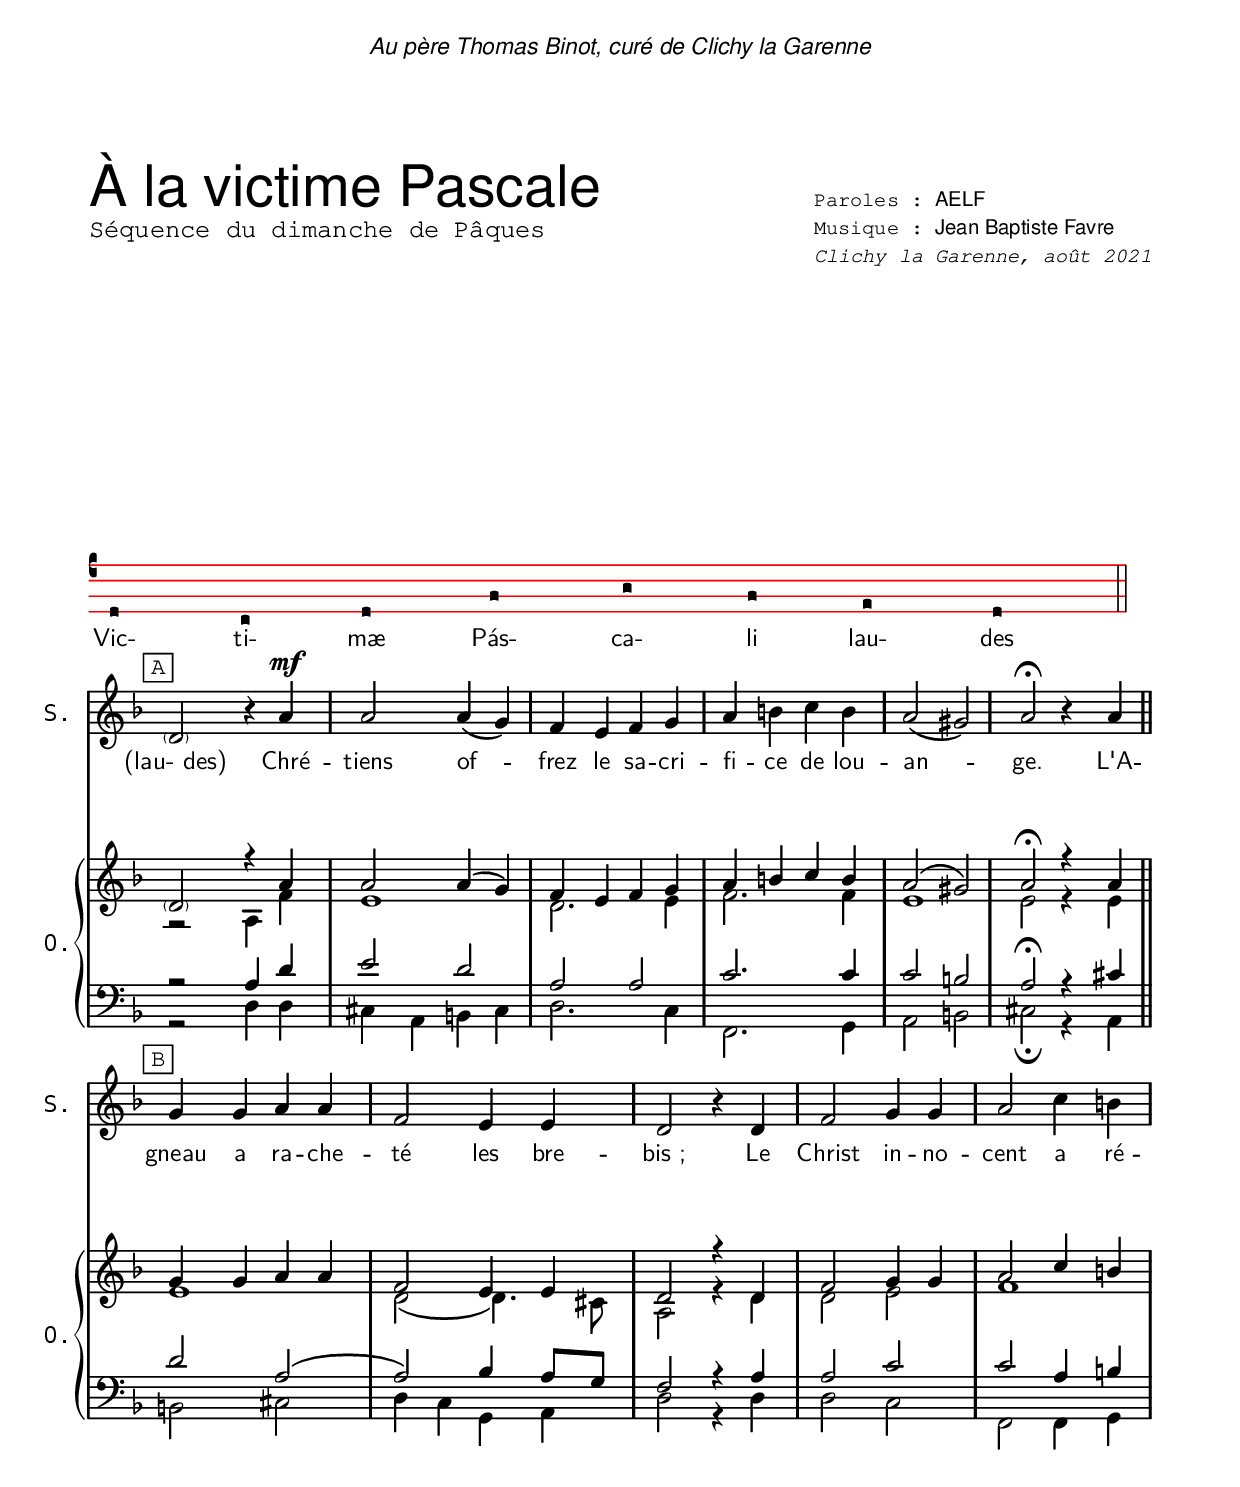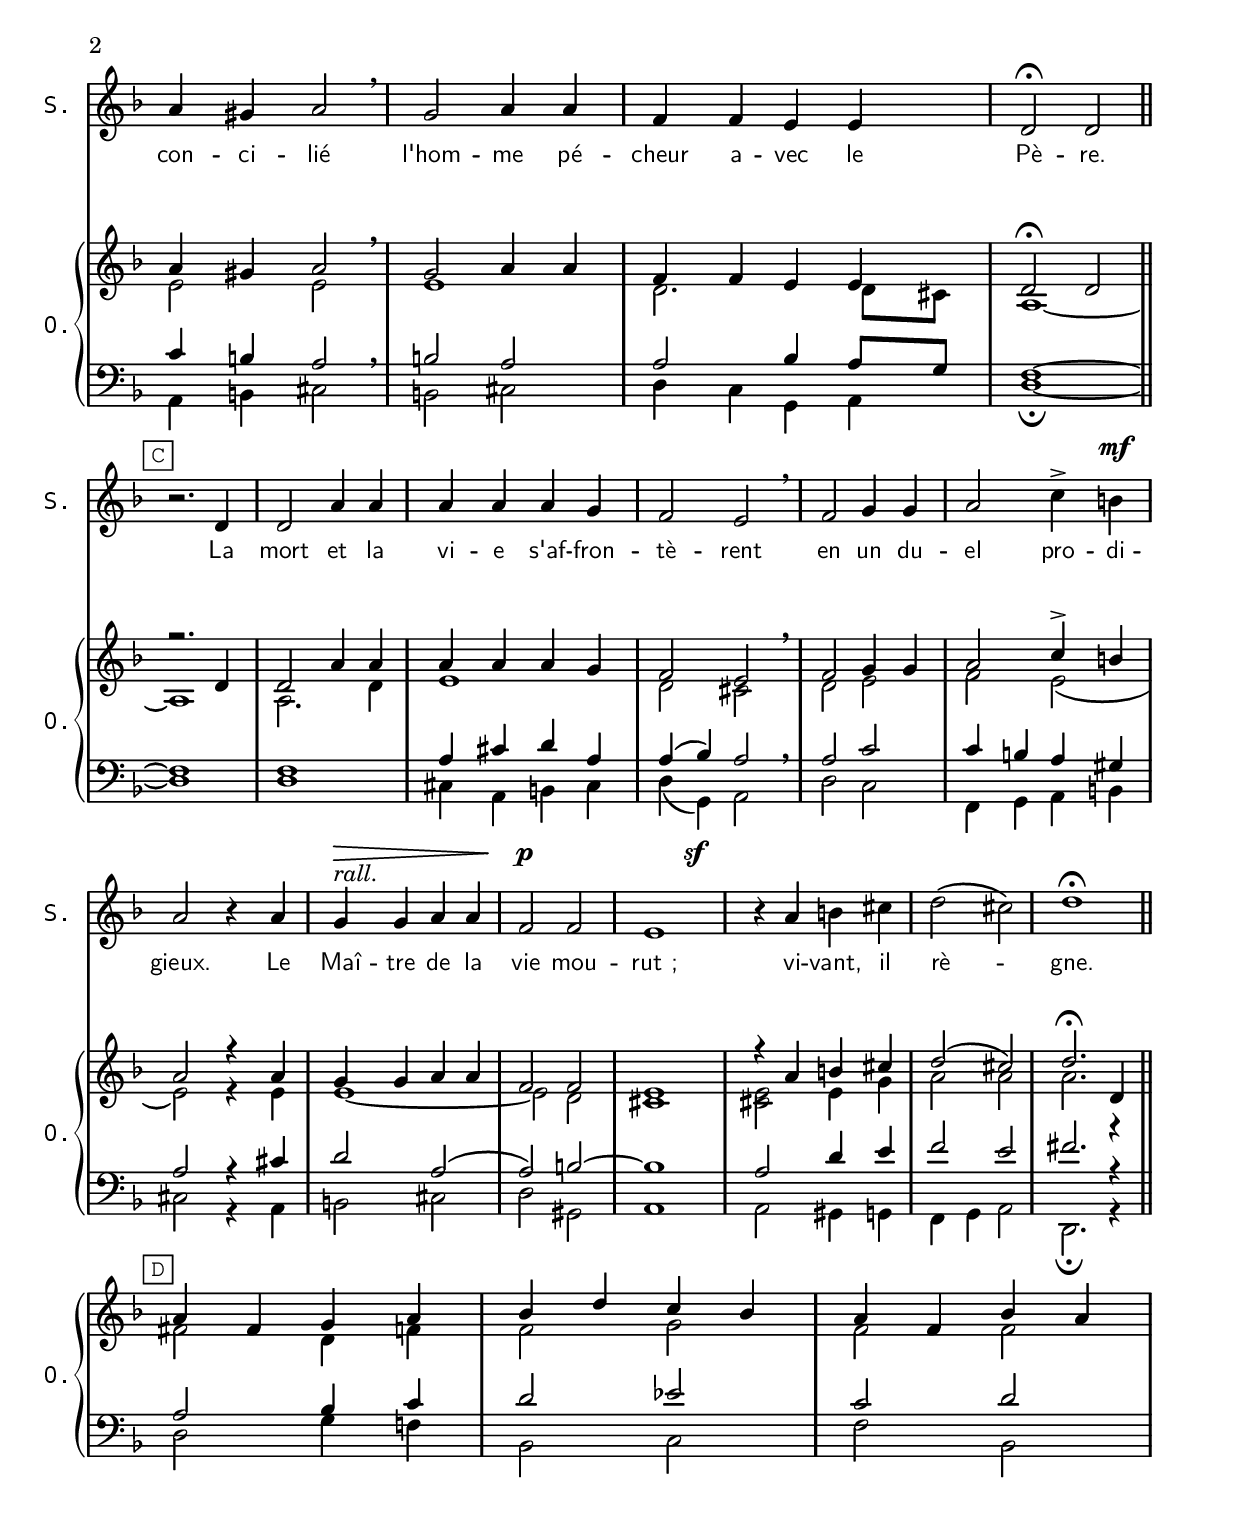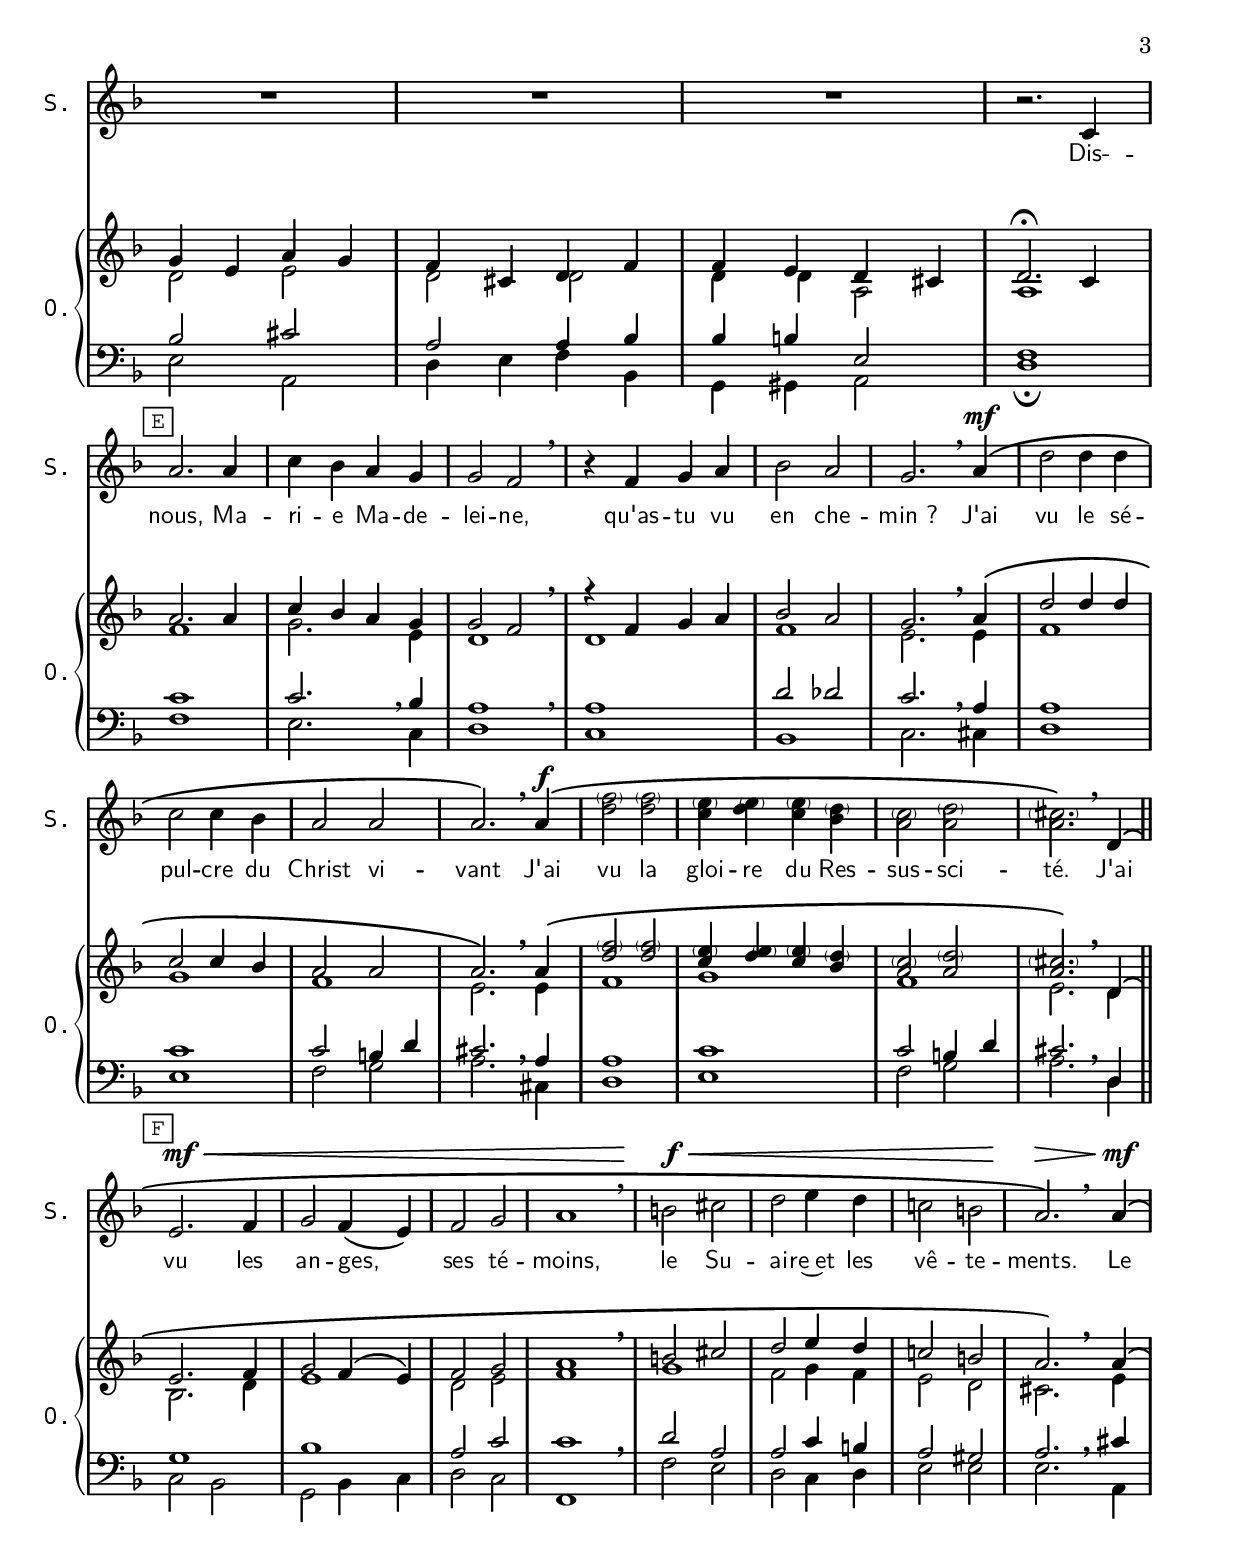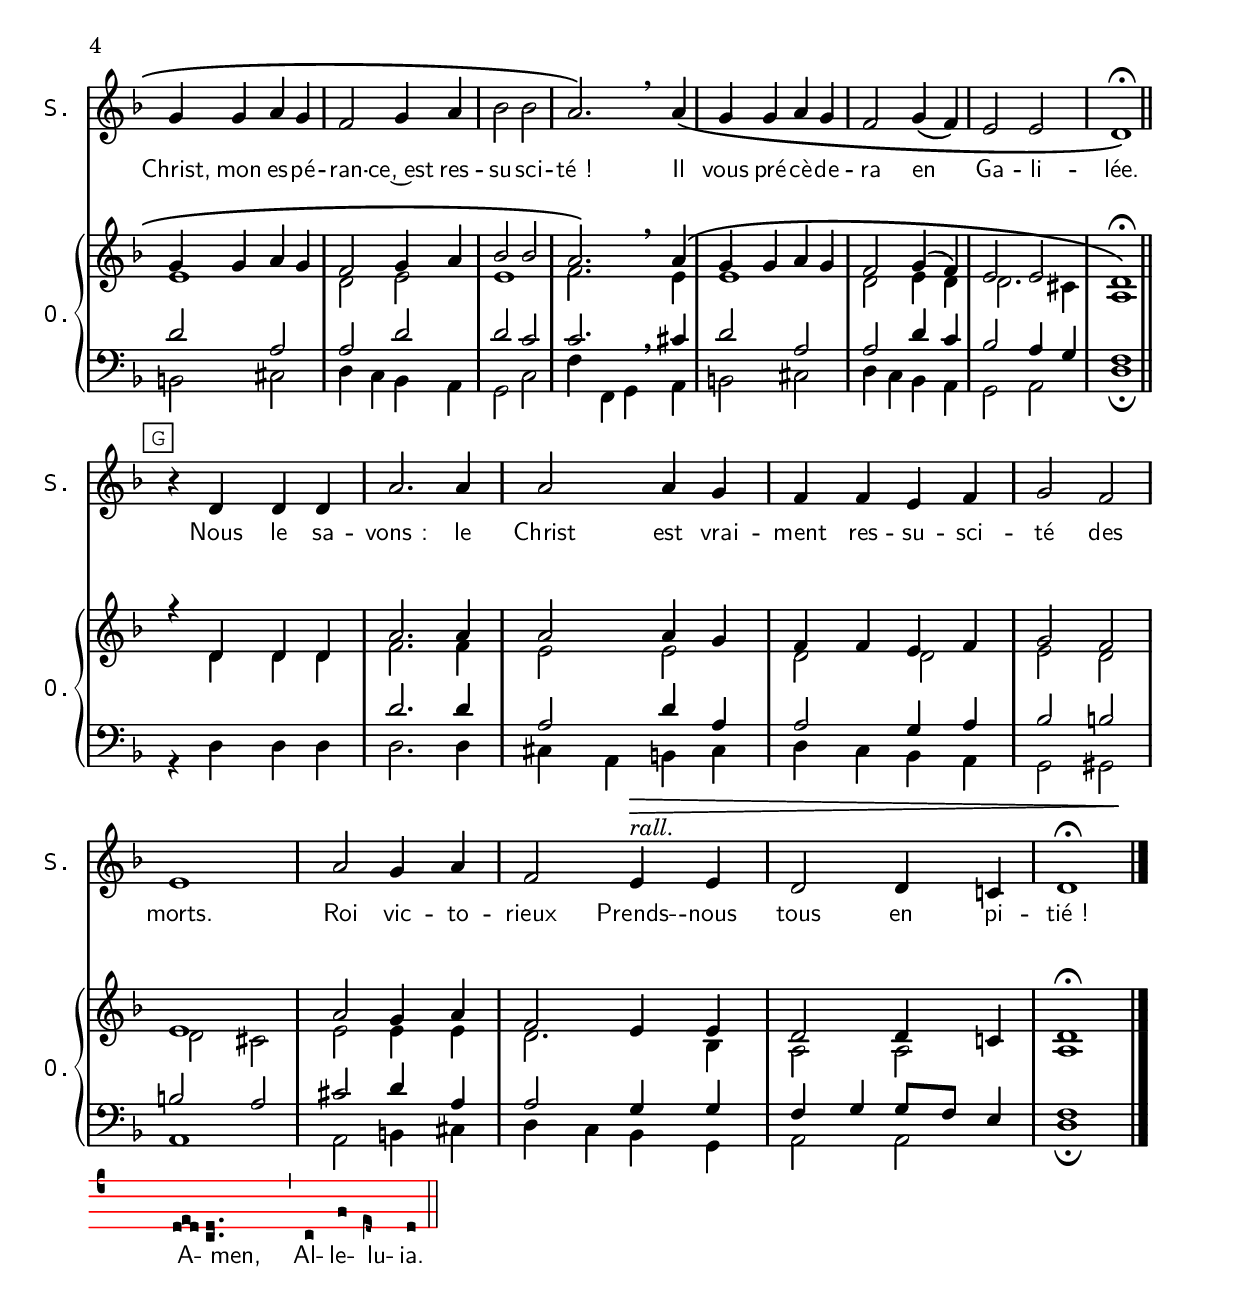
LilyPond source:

\version "2.22.0"
\language "english"
\include "gregorian.ly"
\include "../libs/commonFunctions.ily"

headers = \header {
  title = "À la victime Pascale"
  subtitle = "Séquence du dimanche de Pâques"
  composer = "Jean Baptiste Favre"
  poet = "AELF"
  subsubtitle = "Clichy la Garenne, août 2021"
  dedication = "Au père Thomas Binot, curé de Clichy la Garenne"
  }

cantusSolistMusic = {
  \clef "vaticana-do3"
  d c d f g f e d \finalis
  }
cantusMidiMusic = {
  \clef treble
  \key f \major \time 2/2
  \relative c'{r4 d c d f g f e }
  }
amenSolistMusic = {
  \clef "vaticana-do3"
  \[ d\melisma e d\melismaEnd \] \[ \augmentum c\melisma \pes \augmentum d\melismaEnd \] \divisioMinima c f \[ e\melisma \flexa \deminutum d\melismaEnd \] d \finalis
  }
amenMidiMusic = {
  \set Score.tempoHideNote = ##t
  \tempo 2=55
  \clef treble
  \key f \major \time 2/2
  \relative c'{r4 d4 e d c2 d c4 f e d d1\fermata}
  }

%%%%%%%%%%%%%%%%%%%%%%%%%%
%%%%%     Répons     %%%%%
%%%%%%%%%%%%%%%%%%%%%%%%%%
solisteDynamics = {
  \set Score.tempoHideNote = ##t
  \tempo 2=55
  \key f \major \time 2/2
  s1*2 \break
  \markCustom "A"
  s2. s4\mf s1*5  \bar "||" \break % Chrétiens offrez…
  \markCustom "B"
  s1*6
  s4 s2. s1*2  \bar "||" \break % L'Agneau…
  \markCustom "C"
  s1*5 s2. s4\mf s1 s4-\markup{\italic rall.}\> s2. s2\!\p s2 s4 s4\sf s2 s1*3 \bar "||" \break % La mort et la vie…
  \markCustom "D"
             s1*3 \break s1*4 \break
  \markCustom "E"
  s1*5 s2. s4\mf s1*3 s2. s4\f s1*4 \bar "||" \break % Dis-nous Marie Madeleine…
  \markCustom "F"
  s4\mf\< s2. s1*3 s4\!\f\< s2. s1*2 s4\!\> s2\! s4\mf \break s1*8 \bar "||" \break % J'ai vu les anges
  \markCustom "G"
  s1*7 s2 s2-\markup{\italic rall.}\> s1 s2. s4\! \bar "|." \break % Nous le savons
  }

sopranosMusicA = \relative c'' {
  \parenthesize d,2 r4 a'4 a2 a4 (g) f4 e f g a b c b a2 (gs) a2\fermata r4 % Chrétiens offrez…
}
sopranosMusicB = \relative c'' {
  a4 g g a a f2 e4 e d2 r4 % L'Agneau…
  d4 f2 g4 g a2 c4 b a4 gs a2 \breathe
  g2 %{ apaisé %} a4 a f f e e d2\fermata d2
}
sopranosMusicC = \relative c' {
  r2. d4 d2 a'4 a a4 a a4 g f2 e2 \breathe % La mort et la vie…
  f2 g4 g a2 c4-> b a2 r4
  a4 g g a a f2 f e1
  r4 %{ éclatant %} a4 b cs d2 (cs) %d1\fermata
}
sopranosMusicD = \relative c'{
  d'2.\fermata d,4 a' fs g a bf d c bf a f bf a g e a g f cs d f f e d cs d2.\fermata
}
sopranosMusicE = \relative c' {
  %{ un peu plus allant %} c4 a'2. a4 c bf a g g2 f2 \breathe % Dis-nous Marie Madeleine…
  r4 f4 g a bf2 a g2. \breathe
  %{ Si possible, voix de femme %} a4\( d2 d4 d c2 c4 bf a2 a a2.\) \breathe
  a4\( %{ Si possible, on prendra les notes supérieures entre parenthèse %} <d \parenthesize f>2 <d \parenthesize f> <c \parenthesize e>4 <d \parenthesize e> <c \parenthesize e> <bf \parenthesize d> <a \parenthesize c>2 <a \parenthesize d> <a \parenthesize cs>2.\) \breathe
}
sopranosMusicF = \relative c' {
  d4\( e2. f4 g2 f4 (e) f2 g a1 \breathe % J'ai vu les Anges
  b2 cs d e4 d c!2 b a2.\) \breathe
  %{ intérieur et tendre %} a4\( g g a4 g f2 g4 a bf2 bf a2.\) \breathe
  a4\( g g a g f2 g4 (f) e2 e d1\)\fermata
}
sopranosMusicG = \relative c' {
  %{ sûr et confiant %} r4 d d4 d a'2. a4 a2 a4 g4 f f e f g2 f e1 % Nous le savons
  a2 g4 a f2
  %{ implorant %} e4 e d2 d4 c! d1\fermata
  }

altosMusicA = \relative c' {
  R1 R1 r2 a4 f'4 e1 d2. e4 f2. f4 e1 e2 r4 % Chrétiens offrez…
}
altosMusicB = \relative c' {
  e4 e1 d2 (d4.) cs8 a2 r4 % L'Agneau…
  d4 d2 e2 f1 e2 e2 \breathe
  e1 d2. d8 cs a1~
}
altosMusicC = \relative c' {
  a1 a2. d4 e1 d2 cs2 \breathe % La mort et la vie…
  d2 e f e2 (e) r4
  e4 e1~e2 d cs1
  <cs e>2  e4 g a2 a2 %a1
}
altosMusicD = \relative c'{
  a'2. r4 fs2 d4 f f2 g f f d e d d d4 d a2 a1
}
altosMusicE = \relative c' {
  f1 g2. e4 d1 \breathe % Dis-nous Marie Madeleine…
  d1 f1 e2. \breathe
  e4 f1 g1 f1 e2. \breathe
  e4 f1 g1 f1 e2. \breathe
}
altosMusicF = \relative c' {
  d4 bf2. d4 e1 d2 e f1 \breathe % J'ai vu les anges
  g1 f2 g4 f e2 d cs2. \breathe
  e4 e1 d2 e2 e1 f2. \breathe
  e4 e1 d2 e4 d d2. cs4 a1
}
altosMusicG = \relative c' {
  s4 d4 d d f2. f4 e2 e d d e d d cs2 % Nous le savons
  e2 e4 e d2. bf4 a2 a a1
  }

tenorsMusicA =  \relative c' {
  R1 R1 r2 a4 d4 e2 d2 a2 a2 c2. c4 c2 b a2 \fermata r4 % Chrétiens offrez…
}
tenorsMusicB =  \relative c' {
  cs4 d2 a2 (a2) bf4 a8 g f2 r4 % L'Agneau…
  a4 a2 c2 c2 a4 b c4 b a2 \breathe
  b2 a a2 bf4 a8 g f1~
}
tenorsMusicC =  \relative c {
  f1 f1 a4 cs d a a4 (bf) a2 \breathe % La mort et la vie…
  a2 c c4 b a gs a2 r4 cs d2 a (a2) b~b1
  a2 d4 e f2 e %f1
}
tenorsMusicD = \relative c'{
  fs2. r4 a,2 bf4 c d2 ef c d bf cs a a4 bf bf b e,2 f1
}
tenorsMusicE =  \relative c {
  c'1 c2. \breathe  % Dis-nous Marie Madeleine…
  bf4 a1 a d2 df c2. \breathe
  a4 a1 c c2 b4 d cs2. \breathe
  a4 a1 c c2 b4 d cs2. \breathe
}
tenorsMusicF =  \relative c' {
  d,4 g1 bf a2 c c1 \breathe % J'ai vu les anges
  d2 a a c4 b a2 gs a2. \breathe
  cs4 d2 a2 a2 d2 d2 c2 c2. \breathe
  cs4  d2 a a d4 c bf2 a4 g f1
}
tenorsMusicG =  \relative c' {
  s1 d2. d4 a2 d4 a a2 g4 a bf2 b b a2 % Nous le savons
  cs2 d4 a a2 g4 g f g g8 f e4 f1
  }

bassesMusicA =  \relative c {
  R1 R1 r2 d4 d4 cs a b cs d2. c4 f,2. g4 a2 b cs2 \fermata r4 % Chrétiens offrez…
}
bassesMusicB =  \relative c {
  a4 b2 cs2 d4 c g a d2 r4 % L'Agneau…
  d4 d2 c f, f4 g a4 b cs2 \breathe
  b2 cs d4 c g a d1~\fermata
}
bassesMusicC =  \relative c {
  d1 d1 cs4 a b cs d4 (g,) a2 \breathe % La mort et la vie…
  d2 c f,4 g a b cs2 r4
  a4 b2 cs d2 gs, a1
  %a2 b4 cs d2 g,4 a d1 \fermata
  a2 gs4 g f g a2 %d,1 \fermata
}
bassesMusicD = \relative c{
  d,2.\fermata r4 d'2 g4 f! bf,2 c f bf, e a, d4 e f4 bf, g gs a2 d1\fermata
}
bassesMusicE =  \relative c {
  f1 e2. c4 d1 \breathe % Dis-nous Marie Madeleine…
  c bf1 c2. \breathe
  cs4 d1 e f2 g a2. \breathe
  cs,4 d1 e f2 g a2. \breathe
}
bassesMusicF =  \relative c {
  d4 c2 bf g bf4 c d2 c f,1 \breathe % J'ai vu les anges
  f'2 e d c4 d e2 e e2. \breathe
  a,4 b2 cs d4 c bf a g2 c f4 f, g \breathe
  a4 b2 cs d4 c bf a g2 a d1 \fermata
}
bassesMusicG =  \relative c {
  r4 d4 d d d2. d4 cs a b cs d c bf a g2 gs a1 % Nous le savons
  a2 b4 cs d4 c bf g a2 a d1 \fermata
  }
Lyrics = \lyricmode {
  "(lau- des)"
  Chré -- tiens of -- frez le sa -- cri -- fi -- ce de lou -- an -- ge.

  L'A -- gneau a ra -- che -- té les bre -- bis&nbsp;;
  Le Christ in -- no -- cent a ré -- con -- ci -- lié
  l'hom -- me pé -- cheur a -- vec le Pè -- re.

  La mort et la vi -- e s'af -- fron -- tè -- rent
  en un du -- el pro -- di -- gieux.
  Le Maî -- tre de la vie mou -- rut&nbsp;; vi -- vant, il rè -- gne.

  Dis- -- nous, Ma -- ri -- e Ma -- de -- lei -- ne,
  qu'as -- tu vu en che -- min&nbsp;?
  J'ai vu le sé -- pul -- cre du Christ vi -- vant
  J'ai vu la gloi -- re du Res -- sus -- sci -- té.

  J'ai vu les an -- ges, ses té -- moins,
  le Su -- ai -- re~et les vê -- te -- ments.
  Le Christ, mon es -- pé -- ran -- ce,~est res -- su -- sci -- té&nbsp;!
  Il vous pré -- cè -- de -- ra en Ga -- li -- lée.

  Nous le sa -- vons&nbsp;: le Christ
  est vrai -- ment res -- su -- sci -- té des morts.

  Roi vic -- to -- rieux
  Prends- -- nous tous en pi -- tié&nbsp;!
  }

%%%%%%%%%%%%%%%%%%%%%%%%%%%%%%%%%%%%%%%%%%%%
%%%%%          DRAW PARTITION          %%%%%
%%%%%%%%%%%%%%%%%%%%%%%%%%%%%%%%%%%%%%%%%%%%
scoreHeaders = \headers
scorePaper = \paper {
    left-margin = 1.5\cm
    right-margin = 1.5\cm
    top-margin = 1.5\cm
    bottom-margin = 1.5\cm
    two-sided = ##f
    oddFooterMarkup = {}
    #(include-special-characters)

    markup-system-spacing = #'((basic-distance . 50)
      (minimum-distance . 10)
       (padding . 5)
       (stretchability . 5))
    system-system-spacing = #'((basic-distance . 5)
       (minimum-distance . 5)
       (padding . 1)
       (stretchability . 0))
    scoreTitleMarkup = \markup {
      \column {
        \fill-line { \italic \sans \fromproperty #'header:dedication }
        \vspace #3
        \columns {
          \fill-line {
            \column {
              \line {
                \left-column {
                  \fontsize #8 \sans \fromproperty #'header:title
                  \fontsize #1 \typewriter \fromproperty #'header:subtitle
                }
              }
            }
            \column {
              \line {
                \fontsize #-1
                \left-column {
                  \line { \concat { \typewriter "Paroles&nbsp;:&nbsp;" \sans \fromproperty #'header:poet \bold " " } }
                  \line { \concat { \typewriter "Musique&nbsp;:&nbsp;" \sans \fromproperty #'header:composer \bold " " } }
                  \typewriter \italic \fromproperty #'header:subsubtitle
                }
              }
            }
          }
        }
      }
    }
  }
AllScoreLayout = \layout {
      ragged-last = ##t
      \override LyricText #'font-name = #"Latin Modern Sans"
      \override Score.RehearsalMark.font-family = #'typewriter
      \context {
          \Staff
          \RemoveEmptyStaves
          \override InstrumentName #'font-name = #"Monospace Regular"
      }
      \context {
          \PianoStaff
          \RemoveEmptyStaves
          \override InstrumentName #'font-name = #"Monospace Regular"
      }
      \context {
          \ChoirStaff
          \RemoveEmptyStaves
          \override InstrumentName #'font-name = #"Monospace Regular"
      }
  }
%%%%%%%%%%%%%%%%%%%%%%%%%%%%%%%%%%%%%%%%%%%%%%%%%%%%%%%%%%%%%%%%%%%
%%%%%%%%%%%%%%%%%%%          Antienne          %%%%%%%%%%%%%%%%%%%%
%%%%%%%%%%%%%%%%%%%%%%%%%%%%%%%%%%%%%%%%%%%%%%%%%%%%%%%%%%%%%%%%%%%
\scorePaper
% PDF output
\score {
  {
    <<
      \new VaticanaVoice = "cantus"{
        \magnifyStaff #(magstep 3.5)
        \cantusSolistMusic
        \break
      }
      \new Lyrics \lyricsto "cantus" {
        Vic- ti- mæ Pás- ca- li lau- des
      }
    >>
    <<
      \new ChoirStaff \with {
        instrumentName = "Soliste"
        shortInstrumentName = "S."
      }
      {
        <<
          \new Dynamics { \solisteDynamics }
          \new Voice = "soliste" { \key f \major \time 2/2 \oneVoice
                                   R1 R1
                                   \sopranosMusicA \sopranosMusicB \sopranosMusicC
                                   \relative c''{d1\fermata R1*6 r2.} % organ only for letter D
                                   \sopranosMusicE \sopranosMusicF \sopranosMusicG
          }
          \new Lyrics \lyricsto "soliste" { \Lyrics }
        >>
      }
      \new PianoStaff \with {
        instrumentName = "Orgue"
        shortInstrumentName = "O."
      }
      <<
        \new Staff
        <<
          \clef "treble"
          \new Voice { \key f \major \time 2/2 \voiceOne
                       R1 R1
                       \sopranosMusicA \sopranosMusicB \sopranosMusicC \sopranosMusicD \sopranosMusicE \sopranosMusicF \sopranosMusicG
          }
          \new Voice { \key f \major \time 2/2 \voiceTwo
                       \altosMusicA \altosMusicB \altosMusicC \altosMusicD \altosMusicE \altosMusicF \altosMusicG
          }
        >>
        \new Staff
        <<
          \clef "bass"
          \new Voice { \key f \major \time 2/2 \voiceThree
                       \tenorsMusicA \tenorsMusicB \tenorsMusicC \tenorsMusicD \tenorsMusicE \tenorsMusicF \tenorsMusicG
          }
          \new Voice { \key f \major \time 2/2 \voiceFour
                       \bassesMusicA  \bassesMusicB \bassesMusicC \bassesMusicD \bassesMusicE \bassesMusicF \bassesMusicG
          }
        >>
      >>
    >>
    <<
      \new VaticanaVoice = "cantus2" {
        \magnifyStaff #(magstep 3.5)
        \amenSolistMusic
      }
      \new Lyrics \lyricsto "cantus2" {
        A- men, Al- le- lu- ia.
      }
    >>
  }
  \AllScoreLayout
  \scoreHeaders
}

% MIDI output
\score {
  {
    <<
      \new Staff \with {
        %midiInstrument = "piccolo"  % Pipe Organ
        %midiInstrument = "flute"    % Grand plein jeu
        midiInstrument = "recorder" % Principaux 8 4
      }
      <<
        \new Voice { \key f \major \time 2/2
                     \set midiInstrument = "recorder" % Principaux 8 4
                     \cantusMidiMusic
                     \set midiInstrument = "flute"    % Grand plein jeu
                     \sopranosMusicA \sopranosMusicB \sopranosMusicC \relative c''{d1\fermata R1*6 r2.} \sopranosMusicE \sopranosMusicF \sopranosMusicG
                     \set midiInstrument = "recorder" % Principaux 8 4
                     \amenMidiMusic
        }
      >>
      \new PianoStaff \with {
        %midiInstrument = "piccolo"  % Pipe Organ
        %midiInstrument = "flute"    % Grand plein jeu
        midiInstrument = "recorder" % Principaux 8 4
      }
      <<
        \new Staff
        <<
          \clef "treble"
          \new Voice { \key f \major \time 2/2
                       r1 r1
                       \sopranosMusicA \sopranosMusicB \sopranosMusicC \sopranosMusicD \sopranosMusicE \sopranosMusicF \sopranosMusicG
          }
          \new Voice { \key f \major \time 2/2
                       \altosMusicA \altosMusicB \altosMusicC \altosMusicD \altosMusicE \altosMusicF \altosMusicG
          }
        >>
        \new Staff
        <<
          \clef "bass"
          \new Voice { \key f \major \time 2/2
                       \tenorsMusicA \tenorsMusicB \tenorsMusicC \tenorsMusicD \tenorsMusicE \tenorsMusicF \tenorsMusicG
          }
          \new Voice { \key f \major \time 2/2
                       \bassesMusicA  \bassesMusicB \bassesMusicC \bassesMusicD \bassesMusicE \bassesMusicF \bassesMusicG
          }
        >>
      >>
    >>
  }
  \midi{
    % per voice midi output, using Staff level midiInstrument
    \context {
      \Staff
      \remove "Staff_performer"
    }
    \context {
      \Voice
      \consists "Staff_performer"
    }
    \tempo 2 = 55
  }
  \scoreHeaders
}